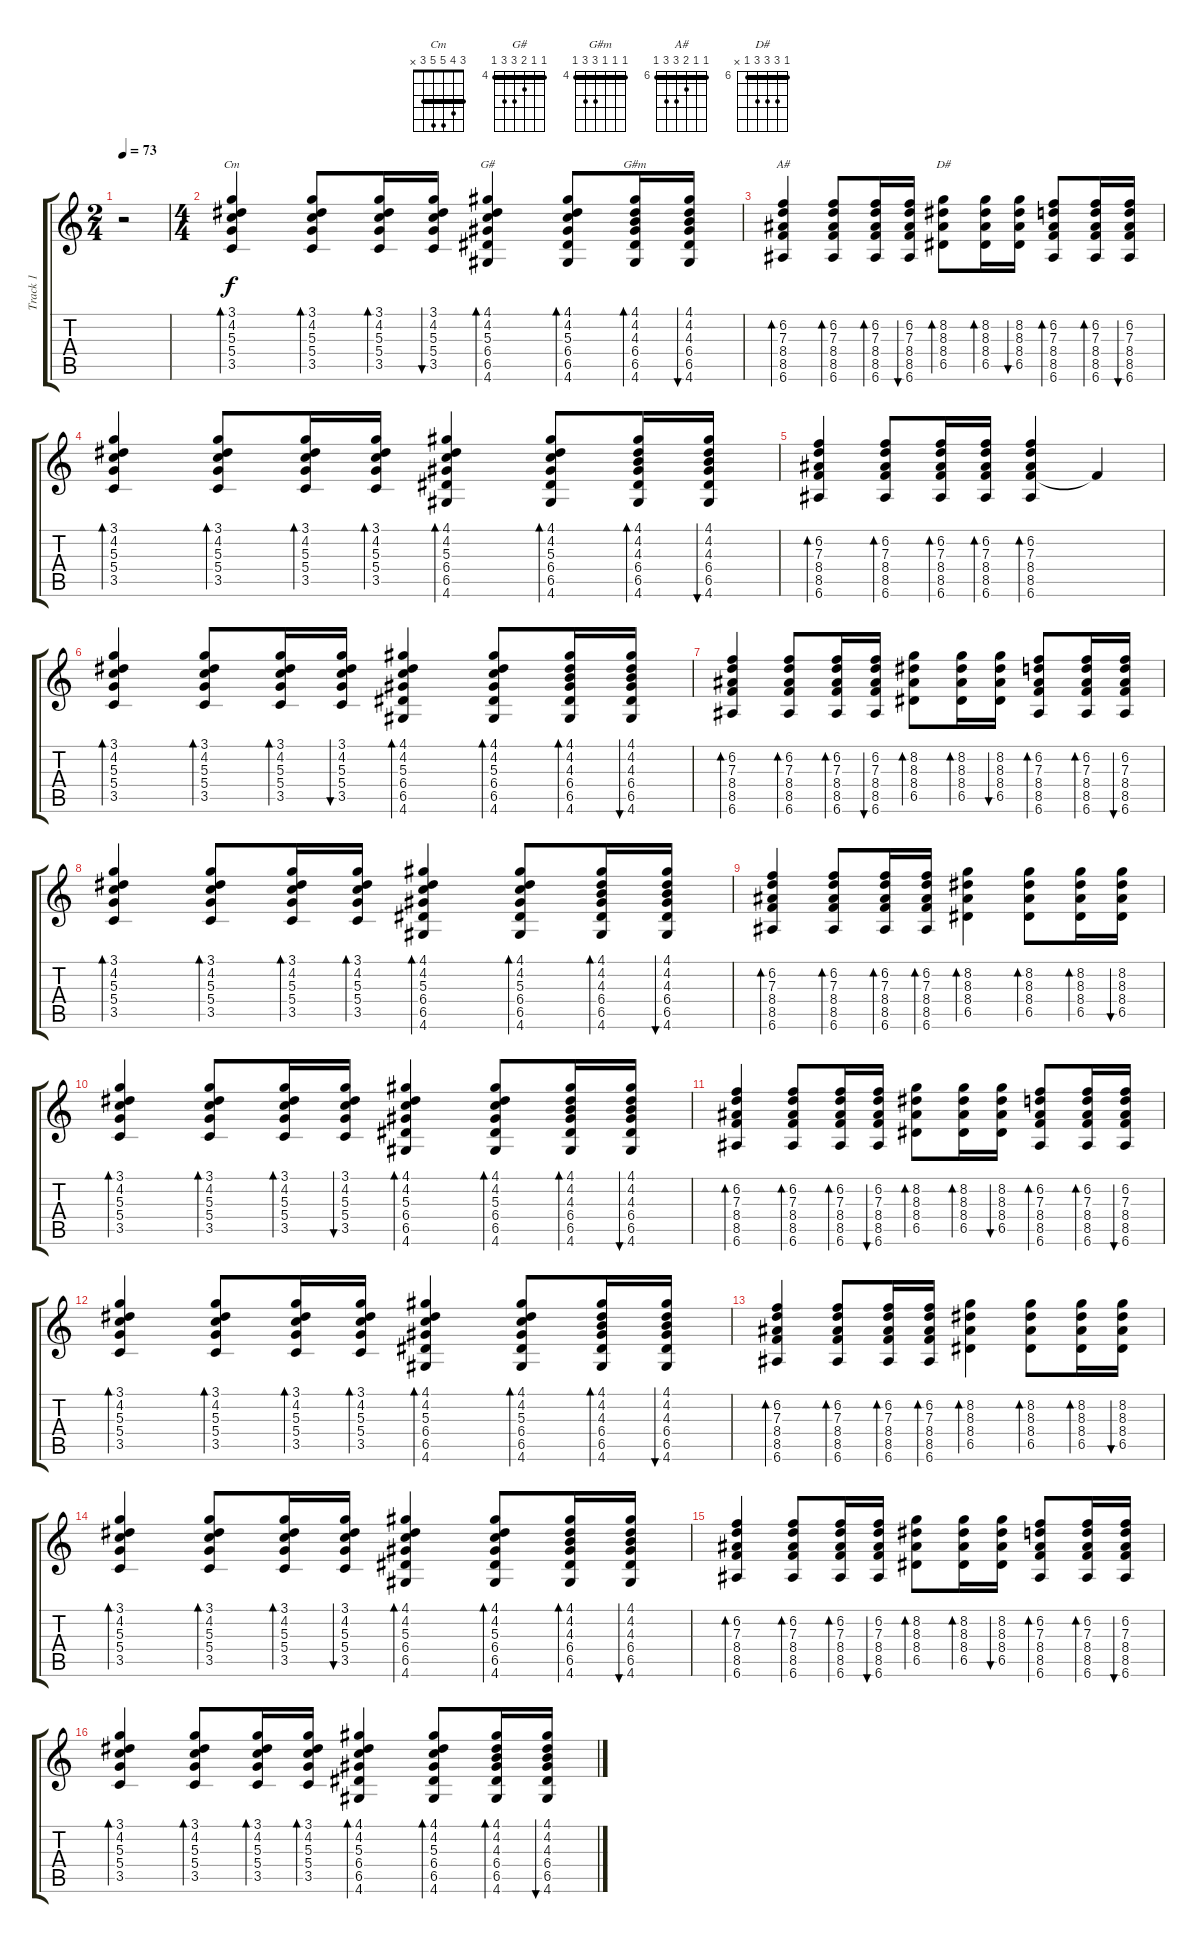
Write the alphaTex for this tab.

\track ("Track 1" "Track 1") {instrument electricguitarmuted}
\staff {score tabs}
\tuning (E4 B3 G3 D3 A2 E2) {hide}
\chord ("Cm" 3 4 5 5 3 x) {barre 3}
\chord ("G#" 4 4 5 6 6 4) {firstfret 4 barre 4}
\chord ("G#m" 4 4 4 6 6 4) {firstfret 4 barre 4}
\chord ("A#" 6 6 7 8 8 6) {firstfret 6 barre 6}
\chord ("D#" 6 8 8 8 6 x) {firstfret 6 barre 6}
\ts (2 4)
\tempo 73
\clef g2
\ks c
r.2{dy f instrument electricguitarmuted} |
\ts (4 4)
(3.1 4.2 5.3 5.4 3.5).4{bd 60 ch "Cm" volume 11 instrument electricguitarmuted} (3.1 4.2 5.3 5.4 3.5).8{bd 30} (3.1 4.2 5.3 5.4 3.5).16{bd 30} (3.1 4.2 5.3 5.4 3.5).16{bu 30} (4.1 4.2 5.3 6.4 6.5 4.6).4{bd 60 ch "G#"} (4.1 4.2 5.3 6.4 6.5 4.6).8{bd 30} (4.1 4.2 4.3 6.4 6.5 4.6).16{bd 30 ch "G#m"} (4.1 4.2 4.3 6.4 6.5 4.6).16{bu 30} |
(6.2 7.3 8.4 8.5 6.6).4{bd 60 ch "A#"} (6.2 7.3 8.4 8.5 6.6).8{bd 30} (6.2 7.3 8.4 8.5 6.6).16{bd 30} (6.2 7.3 8.4 8.5 6.6).16{bu 30} (8.2 8.3 8.4 6.5).8{bd 30 ch "D#"} (8.2 8.3 8.4 6.5).16{bd 30} (8.2 8.3 8.4 6.5).16{bu 30} (6.2 7.3 8.4 8.5 6.6).8{bd 30} (6.2 7.3 8.4 8.5 6.6).16{bd 30} (6.2 7.3 8.4 8.5 6.6).16{bu 30} |
(3.1 4.2 5.3 5.4 3.5).4{bd 60} (3.1 4.2 5.3 5.4 3.5).8{bd 30} (3.1 4.2 5.3 5.4 3.5).16{bd 30} (3.1 4.2 5.3 5.4 3.5).16{bd 30} (4.1 4.2 5.3 6.4 6.5 4.6).4{bd 60} (4.1 4.2 5.3 6.4 6.5 4.6).8{bd 30} (4.1 4.2 4.3 6.4 6.5 4.6).16{bd 30} (4.1 4.2 4.3 6.4 6.5 4.6).16{bu 30} |
(6.2 7.3 8.4 8.5 6.6).4{bd 60} (6.2 7.3 8.4 8.5 6.6).8{bd 30} (6.2 7.3 8.4 8.5 6.6).16{bd 30} (6.2 7.3 8.4 8.5 6.6).16{bd 30} (6.2 7.3 8.4 8.5 6.6).4{bd 120} 8.5{t}.4 |
(3.1 4.2 5.3 5.4 3.5).4{bd 60} (3.1 4.2 5.3 5.4 3.5).8{bd 30} (3.1 4.2 5.3 5.4 3.5).16{bd 30} (3.1 4.2 5.3 5.4 3.5).16{bu 30} (4.1 4.2 5.3 6.4 6.5 4.6).4{bd 60} (4.1 4.2 5.3 6.4 6.5 4.6).8{bd 30} (4.1 4.2 4.3 6.4 6.5 4.6).16{bd 30} (4.1 4.2 4.3 6.4 6.5 4.6).16{bu 30} |
(6.2 7.3 8.4 8.5 6.6).4{bd 60} (6.2 7.3 8.4 8.5 6.6).8{bd 30} (6.2 7.3 8.4 8.5 6.6).16{bd 30} (6.2 7.3 8.4 8.5 6.6).16{bu 30} (8.2 8.3 8.4 6.5).8{bd 30} (8.2 8.3 8.4 6.5).16{bd 30} (8.2 8.3 8.4 6.5).16{bu 30} (6.2 7.3 8.4 8.5 6.6).8{bd 30} (6.2 7.3 8.4 8.5 6.6).16{bd 30} (6.2 7.3 8.4 8.5 6.6).16{bu 30} |
(3.1 4.2 5.3 5.4 3.5).4{bd 60} (3.1 4.2 5.3 5.4 3.5).8{bd 30} (3.1 4.2 5.3 5.4 3.5).16{bd 30} (3.1 4.2 5.3 5.4 3.5).16{bd 30} (4.1 4.2 5.3 6.4 6.5 4.6).4{bd 60} (4.1 4.2 5.3 6.4 6.5 4.6).8{bd 30} (4.1 4.2 4.3 6.4 6.5 4.6).16{bd 30} (4.1 4.2 4.3 6.4 6.5 4.6).16{bu 30} |
(6.2 7.3 8.4 8.5 6.6).4{bd 60} (6.2 7.3 8.4 8.5 6.6).8{bd 30} (6.2 7.3 8.4 8.5 6.6).16{bd 30} (6.2 7.3 8.4 8.5 6.6).16{bd 30} (8.2 8.3 8.4 6.5).4{bd 60} (8.2 8.3 8.4 6.5).8{bd 30} (8.2 8.3 8.4 6.5).16{bd 30} (8.2 8.3 8.4 6.5).16{bu 30} |
(3.1 4.2 5.3 5.4 3.5).4{bd 60} (3.1 4.2 5.3 5.4 3.5).8{bd 30} (3.1 4.2 5.3 5.4 3.5).16{bd 30} (3.1 4.2 5.3 5.4 3.5).16{bu 30} (4.1 4.2 5.3 6.4 6.5 4.6).4{bd 60} (4.1 4.2 5.3 6.4 6.5 4.6).8{bd 30} (4.1 4.2 4.3 6.4 6.5 4.6).16{bd 30} (4.1 4.2 4.3 6.4 6.5 4.6).16{bu 30} |
(6.2 7.3 8.4 8.5 6.6).4{bd 60} (6.2 7.3 8.4 8.5 6.6).8{bd 30} (6.2 7.3 8.4 8.5 6.6).16{bd 30} (6.2 7.3 8.4 8.5 6.6).16{bu 30} (8.2 8.3 8.4 6.5).8{bd 30} (8.2 8.3 8.4 6.5).16{bd 30} (8.2 8.3 8.4 6.5).16{bu 30} (6.2 7.3 8.4 8.5 6.6).8{bd 30} (6.2 7.3 8.4 8.5 6.6).16{bd 30} (6.2 7.3 8.4 8.5 6.6).16{bu 30} |
(3.1 4.2 5.3 5.4 3.5).4{bd 60} (3.1 4.2 5.3 5.4 3.5).8{bd 30} (3.1 4.2 5.3 5.4 3.5).16{bd 30} (3.1 4.2 5.3 5.4 3.5).16{bd 30} (4.1 4.2 5.3 6.4 6.5 4.6).4{bd 60} (4.1 4.2 5.3 6.4 6.5 4.6).8{bd 30} (4.1 4.2 4.3 6.4 6.5 4.6).16{bd 30} (4.1 4.2 4.3 6.4 6.5 4.6).16{bu 30} |
(6.2 7.3 8.4 8.5 6.6).4{bd 60} (6.2 7.3 8.4 8.5 6.6).8{bd 30} (6.2 7.3 8.4 8.5 6.6).16{bd 30} (6.2 7.3 8.4 8.5 6.6).16{bd 30} (8.2 8.3 8.4 6.5).4{bd 60} (8.2 8.3 8.4 6.5).8{bd 30} (8.2 8.3 8.4 6.5).16{bd 30} (8.2 8.3 8.4 6.5).16{bu 30} |
(3.1 4.2 5.3 5.4 3.5).4{bd 60} (3.1 4.2 5.3 5.4 3.5).8{bd 30} (3.1 4.2 5.3 5.4 3.5).16{bd 30} (3.1 4.2 5.3 5.4 3.5).16{bu 30} (4.1 4.2 5.3 6.4 6.5 4.6).4{bd 60} (4.1 4.2 5.3 6.4 6.5 4.6).8{bd 30} (4.1 4.2 4.3 6.4 6.5 4.6).16{bd 30} (4.1 4.2 4.3 6.4 6.5 4.6).16{bu 30} |
(6.2 7.3 8.4 8.5 6.6).4{bd 60} (6.2 7.3 8.4 8.5 6.6).8{bd 30} (6.2 7.3 8.4 8.5 6.6).16{bd 30} (6.2 7.3 8.4 8.5 6.6).16{bu 30} (8.2 8.3 8.4 6.5).8{bd 30} (8.2 8.3 8.4 6.5).16{bd 30} (8.2 8.3 8.4 6.5).16{bu 30} (6.2 7.3 8.4 8.5 6.6).8{bd 30} (6.2 7.3 8.4 8.5 6.6).16{bd 30} (6.2 7.3 8.4 8.5 6.6).16{bu 30} |
(3.1 4.2 5.3 5.4 3.5).4{bd 60} (3.1 4.2 5.3 5.4 3.5).8{bd 30} (3.1 4.2 5.3 5.4 3.5).16{bd 30} (3.1 4.2 5.3 5.4 3.5).16{bd 30} (4.1 4.2 5.3 6.4 6.5 4.6).4{bd 60} (4.1 4.2 5.3 6.4 6.5 4.6).8{bd 30} (4.1 4.2 4.3 6.4 6.5 4.6).16{bd 30} (4.1 4.2 4.3 6.4 6.5 4.6).16{bu 30}
